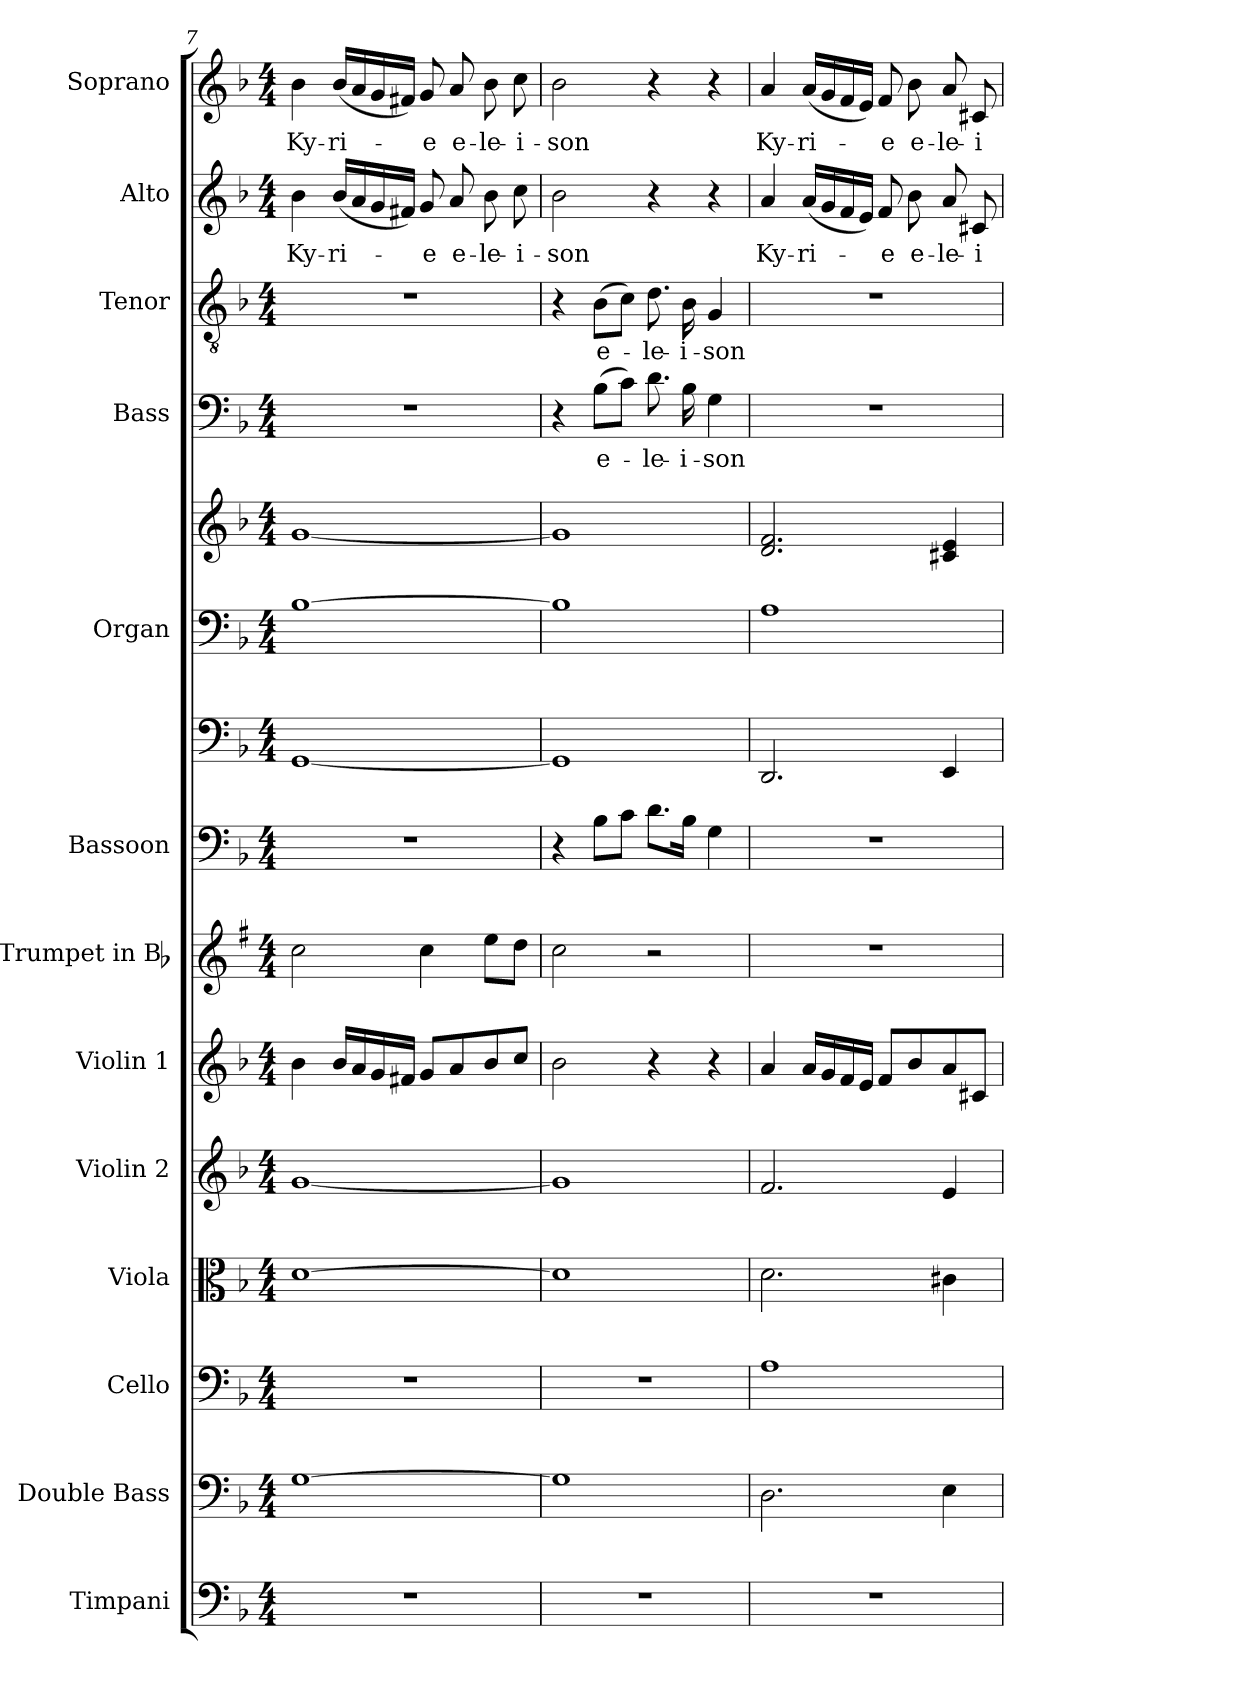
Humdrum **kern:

**kern	**kern	**kern	**kern	**kern	**kern	**kern	**kern	**kern	**kern	**kern	**kern	**text	**kern	**text	**kern	**text	**kern	**text
*part14	*part13	*part12	*part11	*part10	*part9	*part8	*part7	*part6	*part5	*part5	*part4	*part4	*part3	*part3	*part2	*part2	*part1	*part1
*staff15	*staff14	*staff13	*staff12	*staff11	*staff10	*staff9	*staff8	*staff7	*staff6	*staff5	*staff4	*staff4	*staff3	*staff3	*staff2	*staff2	*staff1	*staff1
*I"Timpani	*I"Double Bass	*I"Cello	*I"Viola	*I"Violin 2	*I"Violin 1	*I"Trumpet in Bb	*I"Bassoon	*	*I"Organ	*	*I"Bass	*	*I"Tenor	*	*I"Alto	*	*I"Soprano	*
*I'Timp.	*I'D.B.	*	*I'Vla.	*I'Vln. 2	*I'Vln. 1	*	*I'Bsn.	*	*I'Org.	*	*I'B	*	*I'T	*	*I'A	*	*I'S	*
*clefF4	*clefF4	*clefF4	*clefC3	*clefG2	*clefG2	*clefG2	*clefF4	*clefF4	*clefF4	*clefG2	*clefF4	*	*clefGv2	*	*clefG2	*	*clefG2	*
*	*ITrd7c12	*	*	*	*	*ITrd1c2	*	*	*	*	*	*	*	*	*	*	*	*
*k[b-]	*k[b-]	*k[b-]	*k[b-]	*k[b-]	*k[b-]	*k[b-]	*k[b-]	*k[b-]	*k[b-]	*k[b-]	*k[b-]	*	*k[b-]	*	*k[b-]	*	*k[b-]	*
*d:	*d:	*d:	*d:	*d:	*d:	*d:	*d:	*d:	*d:	*d:	*d:	*	*d:	*	*d:	*	*d:	*
*M4/4	*M4/4	*M4/4	*M4/4	*M4/4	*M4/4	*M4/4	*M4/4	*M4/4	*M4/4	*M4/4	*M4/4	*	*M4/4	*	*M4/4	*	*M4/4	*
=7	=7	=7	=7	=7	=7	=7	=7	=7	=7	=7	=7	=7	=7	=7	=7	=7	=7	=7
!	!	!	!	!	!	!	!	!	!	!	!	!	!	!	!	!LO:LY:b	!	!LO:LY:b
1r	[1GG	1r	[1d	[1g	4b-\	2b-\	1r	[1GG	[1B-	[1g	1r	.	1r	.	4b-\	Ky-	4b-\	Ky-
!	!	!	!	!	!	!	!	!	!	!	!	!	!	!	!	!LO:LY:b	!	!LO:LY:b
.	.	.	.	.	16b-/LL	.	.	.	.	.	.	.	.	.	(<16b-/LL	-ri-	(<16b-/LL	-ri-
.	.	.	.	.	16a/	.	.	.	.	.	.	.	.	.	16a/	.	16a/	.
.	.	.	.	.	16g/	.	.	.	.	.	.	.	.	.	16g/	.	16g/	.
.	.	.	.	.	16f#X/JJ	.	.	.	.	.	.	.	.	.	16f#X/JJ)	.	16f#X/JJ)	.
!	!	!	!	!	!	!	!	!	!	!	!	!	!	!	!	!LO:LY:b	!	!LO:LY:b
.	.	.	.	.	8g/L	4b-\	.	.	.	.	.	.	.	.	8g/	-e	8g/	-e
!	!	!	!	!	!	!	!	!	!	!	!	!	!	!	!	!LO:LY:b	!	!LO:LY:b
.	.	.	.	.	8a/	.	.	.	.	.	.	.	.	.	8a/	e-	8a/	e-
!	!	!	!	!	!	!	!	!	!	!	!	!	!	!	!	!LO:LY:b	!	!LO:LY:b
.	.	.	.	.	8b-/	8dd\L	.	.	.	.	.	.	.	.	8b-\	-le-	8b-\	-le-
!	!	!	!	!	!	!	!	!	!	!	!	!	!	!	!	!LO:LY:b	!	!LO:LY:b
.	.	.	.	.	8cc/J	8cc\J	.	.	.	.	.	.	.	.	8cc\	-i-	8cc\	-i-
=8	=8	=8	=8	=8	=8	=8	=8	=8	=8	=8	=8	=8	=8	=8	=8	=8	=8	=8
!	!	!	!	!	!	!	!	!	!	!	!	!	!	!	!	!LO:LY:b	!	!LO:LY:b
1r	1GG]	1r	1d]	1g]	2b-\	2b-\	4r	1GG]	1B-]	1g]	4r	.	4r	.	2b-\	-son	2b-\	-son
!	!	!	!	!	!	!	!	!	!	!	!	!LO:LY:b	!	!LO:LY:b	!	!	!	!
.	.	.	.	.	.	.	8B-\L	.	.	.	(<8B-\L	e-	(<8B-\L	e-	.	.	.	.
.	.	.	.	.	.	.	8c\J	.	.	.	8c\J)	.	8c\J)	.	.	.	.	.
!	!	!	!	!	!	!	!	!	!	!	!	!LO:LY:b	!	!LO:LY:b	!	!	!	!
.	.	.	.	.	4r	2r	8.d\L	.	.	.	8.d\	-le-	8.d\	-le-	4r	.	4r	.
!	!	!	!	!	!	!	!	!	!	!	!	!LO:LY:b	!	!LO:LY:b	!	!	!	!
.	.	.	.	.	.	.	16B-\Jk	.	.	.	16B-\	-i-	16B-\	-i-	.	.	.	.
!	!	!	!	!	!	!	!	!	!	!	!	!LO:LY:b	!	!LO:LY:b	!	!	!	!
.	.	.	.	.	4r	.	4G\	.	.	.	4G\	-son	4G/	-son	4r	.	4r	.
=9	=9	=9	=9	=9	=9	=9	=9	=9	=9	=9	=9	=9	=9	=9	=9	=9	=9	=9
!	!	!	!	!	!	!	!	!	!	!	!	!	!	!	!	!LO:LY:b	!	!LO:LY:b
1r	2.DD\	1A	2.d\	2.f/	4a/	1r	1r	2.DD/	1A	2.d/ 2.f/	1r	.	1r	.	4a/	Ky-	4a/	Ky-
!	!	!	!	!	!	!	!	!	!	!	!	!	!	!	!	!LO:LY:b	!	!LO:LY:b
.	.	.	.	.	16a/LL	.	.	.	.	.	.	.	.	.	(<16a/LL	-ri-	(<16a/LL	-ri-
.	.	.	.	.	16g/	.	.	.	.	.	.	.	.	.	16g/	.	16g/	.
.	.	.	.	.	16f/	.	.	.	.	.	.	.	.	.	16f/	.	16f/	.
.	.	.	.	.	16e/JJ	.	.	.	.	.	.	.	.	.	16e/JJ)	.	16e/JJ)	.
!	!	!	!	!	!	!	!	!	!	!	!	!	!	!	!	!LO:LY:b	!	!LO:LY:b
.	.	.	.	.	8f/L	.	.	.	.	.	.	.	.	.	8f/	-e	8f/	-e
!	!	!	!	!	!	!	!	!	!	!	!	!	!	!	!	!LO:LY:b	!	!LO:LY:b
.	.	.	.	.	8b-/	.	.	.	.	.	.	.	.	.	8b-\	e-	8b-\	e-
!	!	!	!	!	!	!	!	!	!	!	!	!	!	!	!	!LO:LY:b	!	!LO:LY:b
.	4EE\	.	4c#X\	4e/	8a/	.	.	4EE/	.	4c#X/ 4e/	.	.	.	.	8a/	-le-	8a/	-le-
!	!	!	!	!	!	!	!	!	!	!	!	!	!	!	!	!LO:LY:b	!	!LO:LY:b
.	.	.	.	.	8c#X/J	.	.	.	.	.	.	.	.	.	8c#X/	-i-	8c#X/	-i-
=	=	=	=	=	=	=	=	=	=	=	=	=	=	=	=	=	=	=
*-	*-	*-	*-	*-	*-	*-	*-	*-	*-	*-	*-	*-	*-	*-	*-	*-	*-	*-
